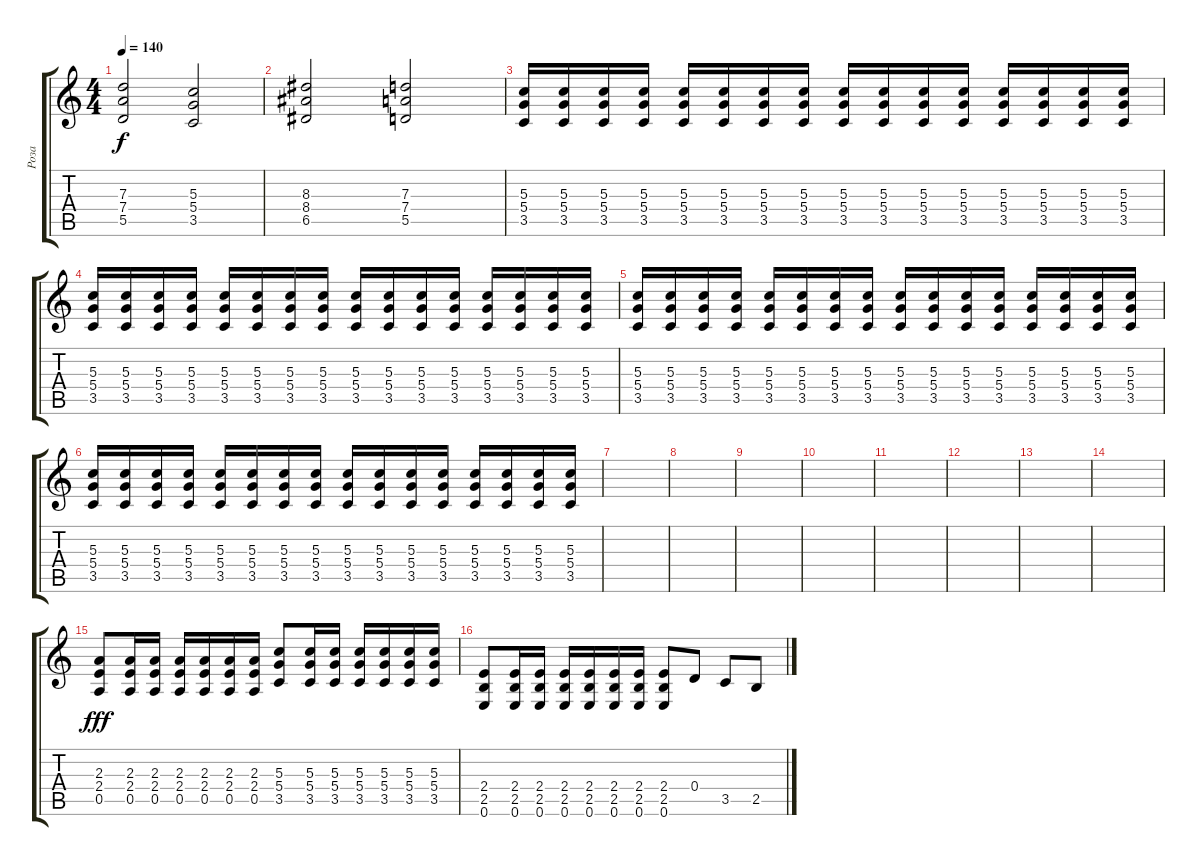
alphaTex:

\track ("Роза" "Роза") {instrument distortionguitar}
\staff {score tabs}
\tuning (E4 B3 G3 D3 A2 E2) {hide}
\ts (4 4)
\tempo 140
\clef g2
\ks c
(7.3 7.4 5.5).2{dy f} (5.3 5.4 3.5).2 |
(8.3 8.4 6.5).2 (7.3 7.4 5.5).2 |
(5.3 5.4 3.5).16{volume 10} (5.3 5.4 3.5).16 (5.3 5.4 3.5).16 (5.3 5.4 3.5).16 (5.3 5.4 3.5).16 (5.3 5.4 3.5).16 (5.3 5.4 3.5).16 (5.3 5.4 3.5).16 (5.3 5.4 3.5).16 (5.3 5.4 3.5).16 (5.3 5.4 3.5).16 (5.3 5.4 3.5).16 (5.3 5.4 3.5).16 (5.3 5.4 3.5).16 (5.3 5.4 3.5).16 (5.3 5.4 3.5).16 |
(5.3 5.4 3.5).16 (5.3 5.4 3.5).16 (5.3 5.4 3.5).16 (5.3 5.4 3.5).16 (5.3 5.4 3.5).16 (5.3 5.4 3.5).16 (5.3 5.4 3.5).16 (5.3 5.4 3.5).16 (5.3 5.4 3.5).16 (5.3 5.4 3.5).16 (5.3 5.4 3.5).16 (5.3 5.4 3.5).16 (5.3 5.4 3.5).16 (5.3 5.4 3.5).16 (5.3 5.4 3.5).16 (5.3 5.4 3.5).16 |
(5.3 5.4 3.5).16 (5.3 5.4 3.5).16 (5.3 5.4 3.5).16 (5.3 5.4 3.5).16 (5.3 5.4 3.5).16 (5.3 5.4 3.5).16 (5.3 5.4 3.5).16 (5.3 5.4 3.5).16 (5.3 5.4 3.5).16 (5.3 5.4 3.5).16 (5.3 5.4 3.5).16 (5.3 5.4 3.5).16 (5.3 5.4 3.5).16 (5.3 5.4 3.5).16 (5.3 5.4 3.5).16 (5.3 5.4 3.5).16 |
(5.3 5.4 3.5).16 (5.3 5.4 3.5).16 (5.3 5.4 3.5).16 (5.3 5.4 3.5).16 (5.3 5.4 3.5).16 (5.3 5.4 3.5).16 (5.3 5.4 3.5).16 (5.3 5.4 3.5).16 (5.3 5.4 3.5).16 (5.3 5.4 3.5).16 (5.3 5.4 3.5).16 (5.3 5.4 3.5).16 (5.3 5.4 3.5).16 (5.3 5.4 3.5).16 (5.3 5.4 3.5).16 (5.3 5.4 3.5).16 |
|
|
|
|
|
|
|
|
(2.3 2.4 0.5).8{dy fff} (2.3 2.4 0.5).16 (2.3 2.4 0.5).16 (2.3 2.4 0.5).16 (2.3 2.4 0.5).16 (2.3 2.4 0.5).16 (2.3 2.4 0.5).16 (5.3 5.4 3.5).8 (5.3 5.4 3.5).16 (5.3 5.4 3.5).16 (5.3 5.4 3.5).16 (5.3 5.4 3.5).16 (5.3 5.4 3.5).16 (5.3 5.4 3.5).16 |
(2.4 2.5 0.6).8 (2.4 2.5 0.6).16 (2.4 2.5 0.6).16 (2.4 2.5 0.6).16 (2.4 2.5 0.6).16 (2.4 2.5 0.6).16 (2.4 2.5 0.6).16 (2.4 2.5 0.6).8 0.4.8 3.5.8 2.5.8
